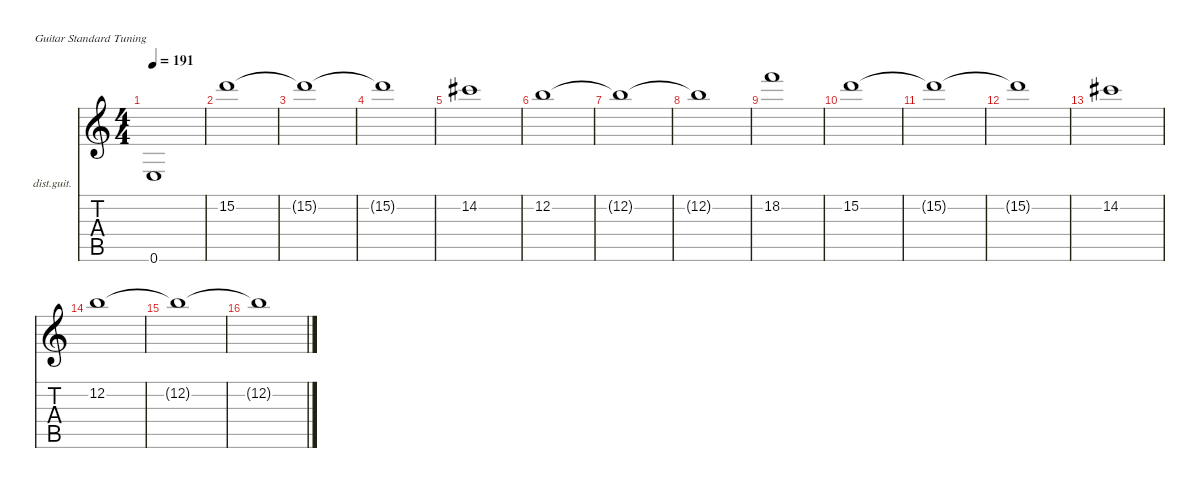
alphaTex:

\defaultSystemsLayout 4
\hideDynamics
\bracketExtendMode nobrackets
\firstSystemTrackNameOrientation horizontal
\otherSystemsTrackNameOrientation horizontal
\track ("Guitar 2" "dist.guit.") {instrument distortionguitar}
\staff {score tabs}
\tuning (E4 B3 G3 D3 A2 E2)
\ts (4 4)
\tempo 191
\clef g2
\ks c
0.6{t}.1{dy mf beam Up} |
15.2.1{dy f beam Down} |
15.2{t}.1{beam Down} |
15.2{t}.1{beam Down} |
14.2{acc #}.1{beam Down} |
12.2.1{beam Down} |
12.2{t}.1{beam Down} |
12.2{t}.1{beam Down} |
18.2.1{beam Down} |
15.2.1{beam Down} |
15.2{t}.1{beam Down} |
15.2{t}.1{beam Down} |
14.2{acc #}.1{beam Down} |
12.2.1{beam Down} |
12.2{t}.1{beam Down} |
12.2{t}.1{beam Down}
